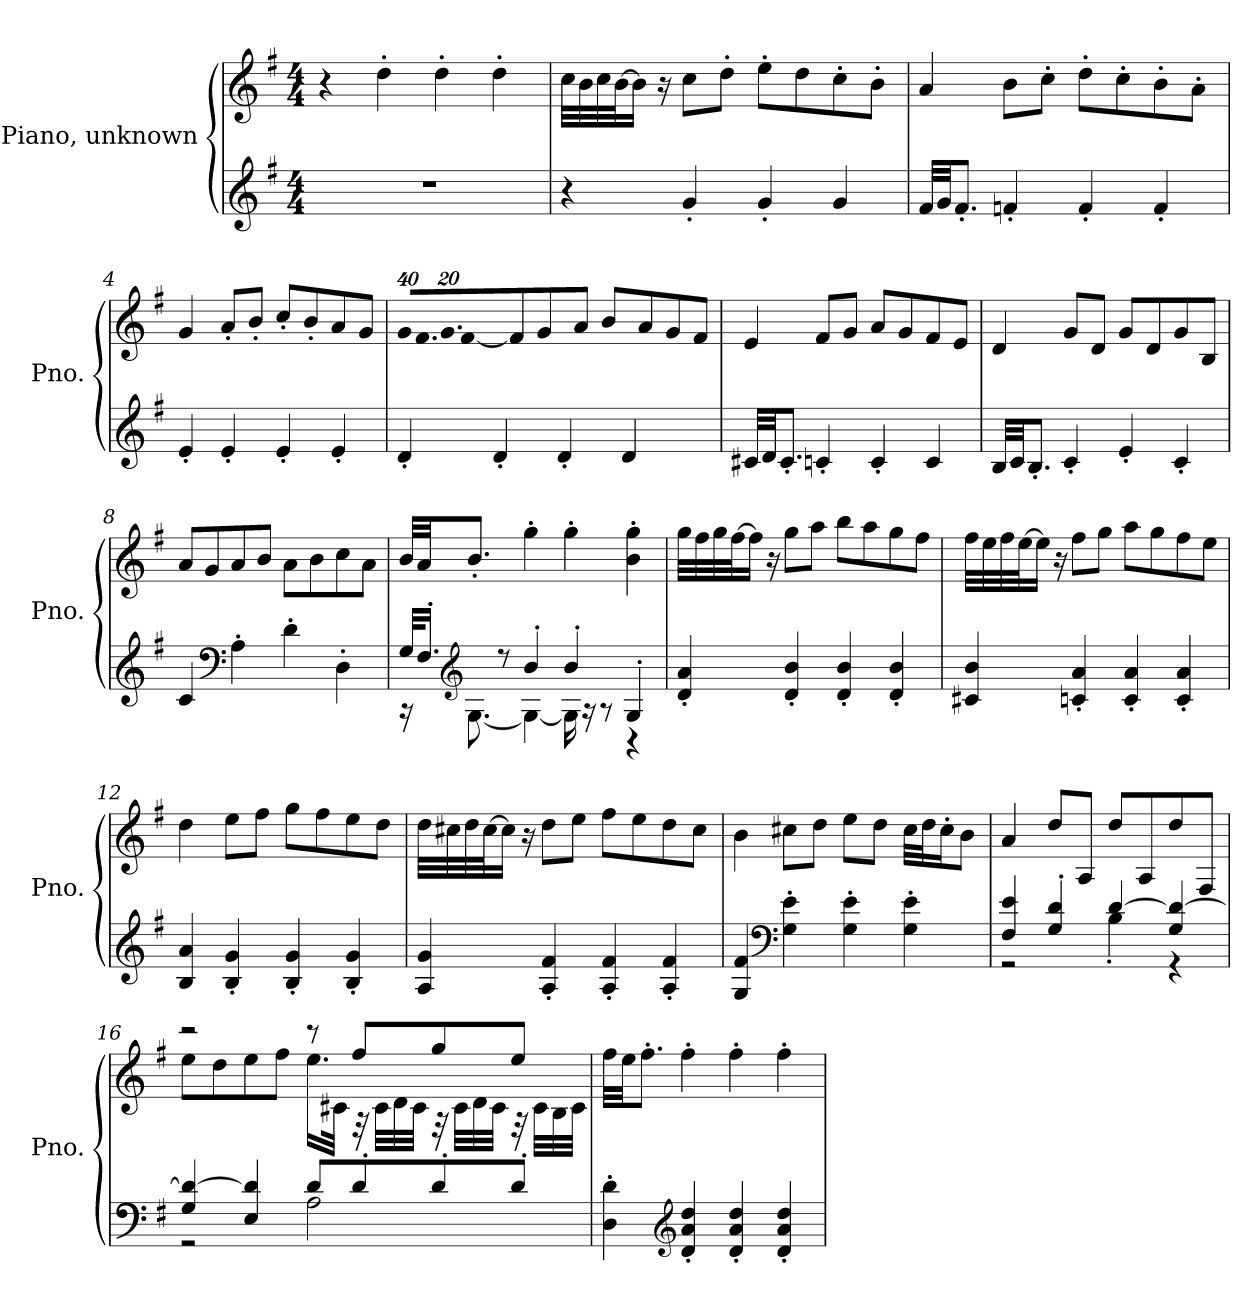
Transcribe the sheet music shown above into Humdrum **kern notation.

**kern	**kern
*part1	*part1
*staff2	*staff1
*I"Piano, unknown	*
*I'Pno.	*
*clefG2	*clefG2
*k[f#]	*k[f#]
*M4/4	*M4/4
*MM120	*MM120
=1	=1
1r	4r
.	4dd'\
.	4dd'\
.	4dd'\
=2	=2
4r	32cc\LLL
.	32b\
.	32cc\
.	[32b\J
.	16b\JJ]
.	16r
4g'/	8cc\L
.	8dd'\J
4g'/	8ee'\L
.	8dd\
4g/	8cc'\
.	8b'\J
=3	=3
32f#/LLL	4a/
32g/JJ	.
8.f#'/J	.
4fn'/	8b\L
.	8cc'\J
4f'/	8dd'\L
.	8cc'\
4f'/	8b'\
.	8a'\J
=4	=4
4e'/	4g/
4e'/	8a'/L
.	8b'/J
4e'/	8cc'/L
.	8b'/
4e'/	8a/
.	8g/J
!!LO:LB:g=z
=5	=5
*	*Xbrackettup
!	!LO:N:vis=32
4d'/	640%23g/LLL
!	!LO:N:vis=64.
.	640%17f#/L
!	!LO:N:vis=64.
.	640%17g/J
!	!LO:N:vis=32
.	[640%23f#/JJ
.	8f#/]
4d'/	8g/
.	8a/J
4d'/	8b/L
.	8a/
4d/	8g/
.	8f#/J
=6	=6
32c#X/LLL	4e/
32d/JJ	.
8.c#'/J	.
4cn'/	8f#/L
.	8g/J
4c'/	8a/L
.	8g/
4c/	8f#/
.	8e/J
=7	=7
32B/LLL	4d/
32c/JJ	.
8.B'/J	.
4c'/	8g/L
.	8d/J
4e'/	8g/L
.	8d/
4c'/	8g/
.	8B/J
=8	=8
4c/	8a/L
.	8g/
*clefF4	*
4A'\	8a/
.	8b/J
4d'\	8a\L
.	8b\
4D'\	8cc\
.	8a\J
!!LO:LB:g=z
=9	=9
*^	*
32G/KLL	16r	32b/LLL
16.F#'/JJ	.	32a/JJ
*clefG2	*	*
.	[8.G\	8.b'/J
8r	.	.
4b'/	4G\_	4gg'\
4b'/	16G\]	4gg'\
.	16r	.
.	8r	.
4G'/	4r	4b\' 4gg\'
*v	*v	*
=10	=10
4d/' 4a/'	32gg\LLL
.	32ff#\
.	32gg\
.	[32ff#\J
.	16ff#\JJ]
.	16r
4d/' 4b/'	8gg\L
.	8aa\J
4d/' 4b/'	8bb\L
.	8aa\
4d/' 4b/'	8gg\
.	8ff#\J
=11	=11
4c#X/ 4b/	32ff#\LLL
.	32ee\
.	32ff#\
.	[32ee\J
.	16ee\JJ]
.	16r
4cn/' 4a/'	8ff#\L
.	8gg\J
4c/' 4a/'	8aa\L
.	8gg\
4c/' 4a/'	8ff#\
.	8ee\J
!!LO:LB:g=z
=12	=12
4B/ 4a/	4dd\
4B/' 4g/'	8ee\L
.	8ff#\J
4B/' 4g/'	8gg\L
.	8ff#\
4B/' 4g/'	8ee\
.	8dd\J
=13	=13
4A/ 4g/	32dd\LLL
.	32cc#X\
.	32dd\
.	[32cc#\J
.	16cc#\JJ]
.	16r
4A/' 4f#/'	8dd\L
.	8ee\J
4A/' 4f#/'	8ff#\L
.	8ee\
4A/' 4f#/'	8dd\
.	8cc#\J
=14	=14
4G/ 4f#/	4b\
*clefF4	*
4G\' 4e\'	8cc#X\L
.	8dd\J
4G\' 4e\'	8ee\L
.	8dd\J
4G\' 4e\'	32cc#\LLL
.	32dd\J
.	16cc#'\J
.	8b\J
=15	=15
*^	*
4F#/ 4e/	2r	4a/
4G/' 4d/'	.	8dd/L
.	.	8A/J
[4d/	4B'\	8dd/L
.	.	8A/
4G/ 4d/_	4r	8dd/
.	.	8F#/J
!!LO:LB:g=z
=16	=16	=16
*	*	*^
4G/ 4d/_	2r	2r	8ee\L
.	.	.	8dd\
4E/ 4d/]	.	.	8ee\
.	.	.	8ff#\J
8d/L	2A\	8r	16.ee\LL
.	.	.	32c#X\JJk
8d'/	.	8ff#/L	32r
.	.	.	32c#\LLL
.	.	.	32d\
.	.	.	32c#\JJJ
8d'/	.	8gg/	32r
.	.	.	32c#\LLL
.	.	.	32d\
.	.	.	32c#\JJJ
8d'/J	.	8ee/J	32r
.	.	.	32c#\LLL
.	.	.	32B\
.	.	.	32c#\JJJ
*v	*v	*	*
*	*v	*v
=17	=17
4D\' 4d\'	32ff#\LLL
.	32ee\JJ
.	8.ff#'\J
*clefG2	*
4d/' 4a/' 4dd/'	4ff#'\
4d/' 4a/' 4dd/'	4ff#'\
4d/' 4a/' 4dd/'	4ff#'\
=	=
*-	*-
